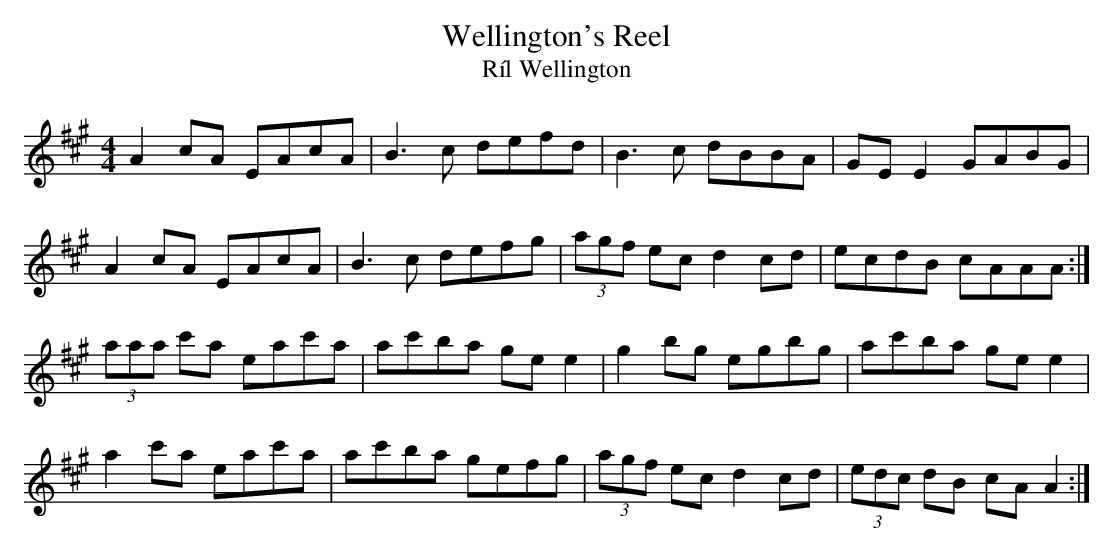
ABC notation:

X:1
T: Wellington's Reel
T: R\'il Wellington
L: 1/8
M: 4/4
K: A
A2 cA EAcA|B3c defd|B3c dBBA|GE E2 GABG|
A2 cA EAcA|B3c defg|(3agf ec d2 cd|ecdB cAAA :|
(3aaa c'a eac'a|ac'ba ge e2|g2 bg egbg|ac'ba ge e2|
a2 c'a eac'a|ac'ba gefg|(3agf ec d2 cd|(3edc dB cA A2 :|
